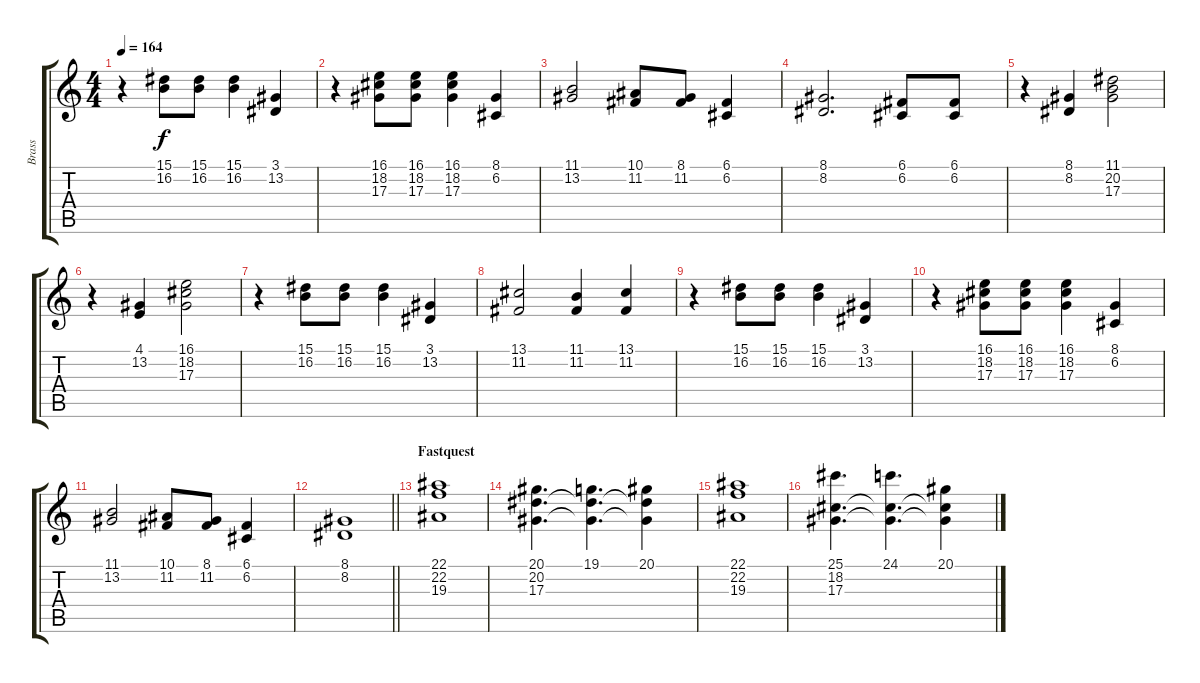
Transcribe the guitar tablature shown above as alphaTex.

\track ("Brass" "Brass") {instrument brasssection}
\staff {score tabs}
\tuning (C4 G3 Eb3 Bb2 F2 C2) {hide}
\ts (4 4)
\tempo 164
\clef g2
\ks c
r.4{dy f} (15.1 16.2).8 (15.1 16.2).8 (15.1 16.2).4 (3.1 13.2).4 |
r.4 (16.1 18.2 17.3).8 (16.1 18.2 17.3).8 (16.1 18.2 17.3).4 (8.1 6.2).4 |
(11.1 13.2).2 (10.1 11.2).8 (8.1 11.2).8 (6.1 6.2).4 |
(8.1 8.2).2{d} (6.1 6.2).8 (6.1 6.2).8 |
r.4 (8.1 8.2).4 (11.1 20.2 17.3).2 |
r.4 (4.1 13.2).4 (16.1 18.2 17.3).2 |
r.4 (15.1 16.2).8 (15.1 16.2).8 (15.1 16.2).4 (3.1 13.2).4 |
(13.1 11.2).2 (11.1 11.2).4 (13.1 11.2).4 |
r.4 (15.1 16.2).8 (15.1 16.2).8 (15.1 16.2).4 (3.1 13.2).4 |
r.4 (16.1 18.2 17.3).8 (16.1 18.2 17.3).8 (16.1 18.2 17.3).4 (8.1 6.2).4 |
(11.1 13.2).2 (10.1 11.2).8 (8.1 11.2).8 (6.1 6.2).4 |
\barLineRight lightlight
(8.1 8.2).1 |
\section ("" "Fastquest")
(22.1 22.2 19.3).1 |
(20.1 20.2 17.3).4{d} (19.1 20.2{t} 17.3{t}).4{d} (20.1 20.2{t} 17.3{t}).4 |
(22.1 22.2 19.3).1 |
(25.1 18.2 17.3).4{d} (24.1 18.2{t} 17.3{t}).4{d} (20.1 18.2{t} 17.3{t}).4
